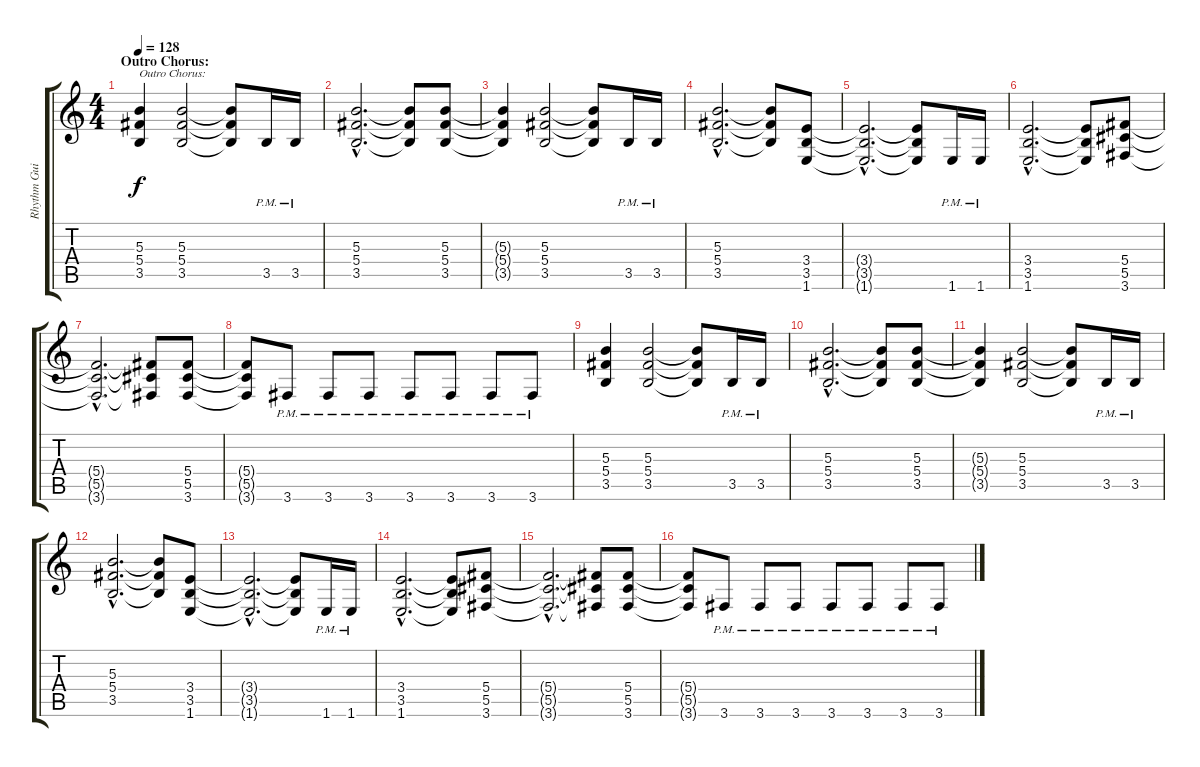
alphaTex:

\track ("Rhythm Guitar" "Rhythm Gui") {instrument distortionguitar}
\staff {score tabs}
\tuning (Eb4 Bb3 Gb3 Db3 Ab2 Eb2) {hide}
\ts (4 4)
\section ("" "Outro Chorus:")
\tempo 128
\clef g2
\ks c
(5.3 5.4 3.5).4{txt "Outro Chorus:" dy f} (5.3 5.4 3.5).2 (5.3{t} 5.4{t} 3.5{t}).8 3.5{pm}.16 3.5{pm}.16 |
(5.3{hac} 5.4{hac} 3.5{hac}).2{d} (5.3{t} 5.4{t} 3.5{t}).8 (5.3 5.4 3.5).8 |
(5.3{t} 5.4{t} 3.5{t}).4 (5.3 5.4 3.5).2 (5.3{t} 5.4{t} 3.5{t}).8 3.5{pm}.16 3.5{pm}.16 |
(5.3{hac} 5.4{hac} 3.5{hac}).2{d} (5.3{t} 5.4{t} 3.5{t}).8 (3.4 3.5 1.6).8 |
(3.4{hac t} 3.5{hac t} 1.6{hac t}).2{d} (3.4{t} 3.5{t} 1.6{t}).8 1.6{pm}.16 1.6{pm}.16 |
(3.4{hac} 3.5{hac} 1.6{hac}).2{d} (3.4{t} 3.5{t} 1.6{t}).8 (5.4 5.5 3.6).8 |
(5.4{hac t} 5.5{hac t} 3.6{hac t}).2{d} (5.4{t} 5.5{t} 3.6{t}).8 (5.4 5.5 3.6).8 |
(5.4{t} 5.5{t} 3.6{t}).8 3.6{pm}.8 3.6{pm}.8 3.6{pm}.8 3.6{pm}.8 3.6{pm}.8 3.6{pm}.8 3.6{pm}.8 |
(5.3 5.4 3.5).4 (5.3 5.4 3.5).2 (5.3{t} 5.4{t} 3.5{t}).8 3.5{pm}.16 3.5{pm}.16 |
(5.3{hac} 5.4{hac} 3.5{hac}).2{d} (5.3{t} 5.4{t} 3.5{t}).8 (5.3 5.4 3.5).8 |
(5.3{t} 5.4{t} 3.5{t}).4 (5.3 5.4 3.5).2 (5.3{t} 5.4{t} 3.5{t}).8 3.5{pm}.16 3.5{pm}.16 |
(5.3{hac} 5.4{hac} 3.5{hac}).2{d} (5.3{t} 5.4{t} 3.5{t}).8 (3.4 3.5 1.6).8 |
(3.4{hac t} 3.5{hac t} 1.6{hac t}).2{d} (3.4{t} 3.5{t} 1.6{t}).8 1.6{pm}.16 1.6{pm}.16 |
(3.4{hac} 3.5{hac} 1.6{hac}).2{d} (3.4{t} 3.5{t} 1.6{t}).8 (5.4 5.5 3.6).8 |
(5.4{hac t} 5.5{hac t} 3.6{hac t}).2{d} (5.4{t} 5.5{t} 3.6{t}).8 (5.4 5.5 3.6).8 |
(5.4{t} 5.5{t} 3.6{t}).8 3.6{pm}.8 3.6{pm}.8 3.6{pm}.8 3.6{pm}.8 3.6{pm}.8 3.6{pm}.8 3.6{pm}.8
